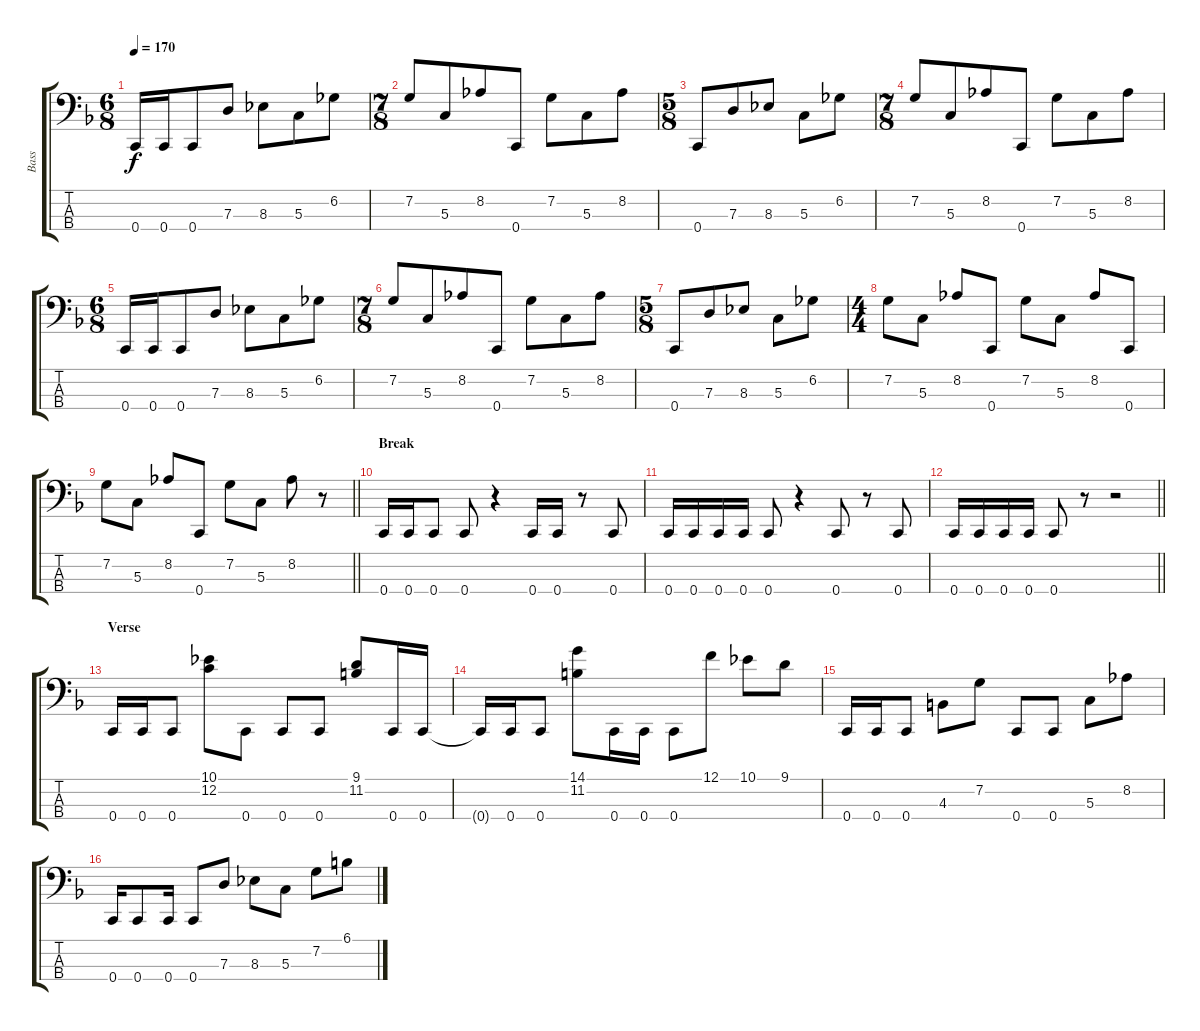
\track ("Bass" "Bass") {instrument electricbasspick}
\staff {score tabs}
\tuning (F2 C2 G1 C1) {hide}
\ts (6 8)
\tempo 170
\clef f4
\ks dminor
0.4.16{dy f} 0.4.16 0.4.8 7.3.8 8.3.8 5.3.8 6.2.8 |
\ts (7 8)
7.2.8 5.3.8 8.2.8 0.4.8 7.2.8 5.3.8 8.2.8 |
\ts (5 8)
0.4.8 7.3.8 8.3.8 5.3.8 6.2.8 |
\ts (7 8)
7.2.8 5.3.8 8.2.8 0.4.8 7.2.8 5.3.8 8.2.8 |
\ts (6 8)
0.4.16 0.4.16 0.4.8 7.3.8 8.3.8 5.3.8 6.2.8 |
\ts (7 8)
7.2.8 5.3.8 8.2.8 0.4.8 7.2.8 5.3.8 8.2.8 |
\ts (5 8)
0.4.8 7.3.8 8.3.8 5.3.8 6.2.8 |
\ts (4 4)
7.2.8 5.3.8 8.2.8 0.4.8 7.2.8 5.3.8 8.2.8 0.4.8 |
\barLineRight lightlight
7.2.8 5.3.8 8.2.8 0.4.8 7.2.8 5.3.8 8.2.8 r.8 |
\section ("" "Break")
0.4.16{volume 12} 0.4.16 0.4.8 0.4.8 r.4 0.4.16 0.4.16 r.8 0.4.8 |
0.4.16 0.4.16 0.4.16 0.4.16 0.4.8 r.4 0.4.8 r.8 0.4.8 |
\barLineRight lightlight
0.4.16 0.4.16 0.4.16 0.4.16 0.4.8 r.8 r.2 |
\section ("" "Verse")
0.4.16 0.4.16 0.4.8 (10.1 12.2).8 0.4.8 0.4.8 0.4.8 (9.1 11.2).8 0.4.16 0.4.16 |
0.4{t}.16 0.4.16 0.4.8 (14.1 11.2).8 0.4.16 0.4.16 0.4.8 12.1.8 10.1.8 9.1.8 |
0.4.16 0.4.16 0.4.8 4.3.8 7.2.8 0.4.8 0.4.8 5.3.8 8.2.8 |
0.4.16 0.4.8 0.4.16 0.4.8 7.3.8 8.3.8 5.3.8 7.2.8 6.1.8
